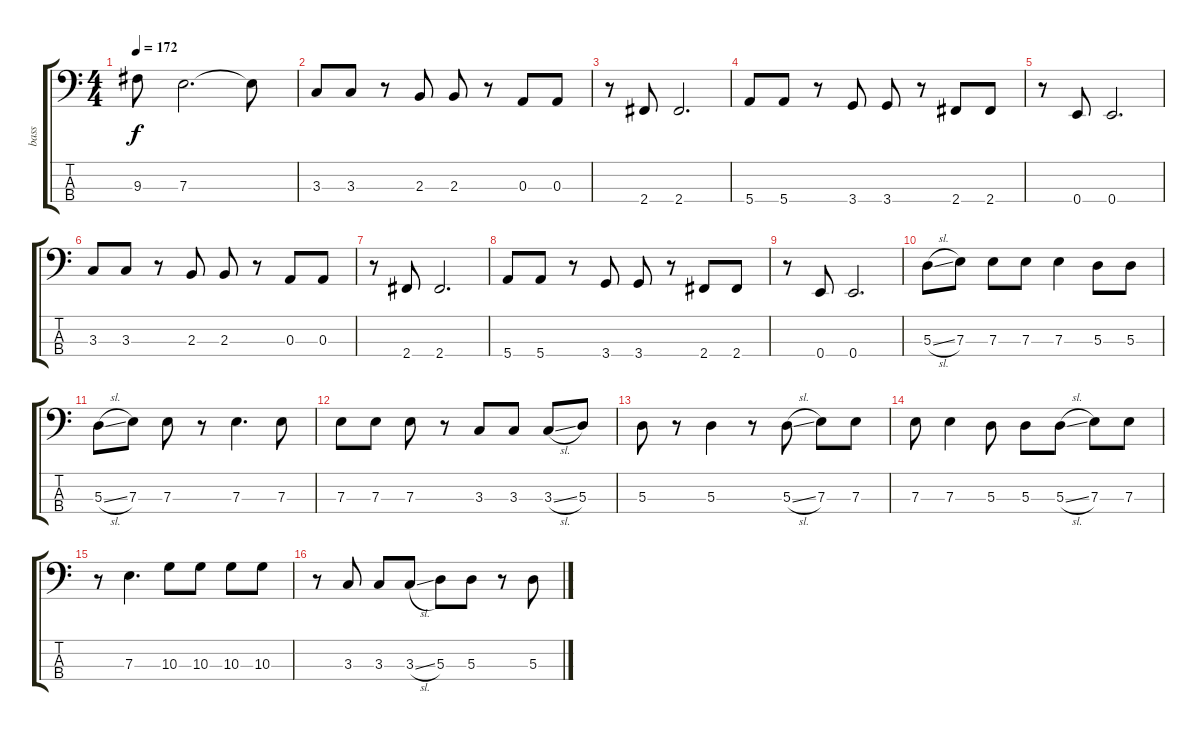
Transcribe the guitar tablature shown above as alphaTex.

\track ("bass" "bass") {solo instrument electricbassfinger}
\staff {score tabs}
\tuning (G2 D2 A1 E1) {hide}
\ts (4 4)
\tempo 172
\clef f4
\ks c
9.3{t}.8{dy f} 7.3.2{d} 7.3{t}.8 |
3.3.8 3.3.8 r.8 2.3.8 2.3.8 r.8 0.3.8 0.3.8 |
r.8 2.4.8 2.4.2{d} |
5.4.8 5.4.8 r.8 3.4.8 3.4.8 r.8 2.4.8 2.4.8 |
r.8 0.4.8 0.4.2{d} |
3.3.8 3.3.8 r.8 2.3.8 2.3.8 r.8 0.3.8 0.3.8 |
r.8 2.4.8 2.4.2{d} |
5.4.8 5.4.8 r.8 3.4.8 3.4.8 r.8 2.4.8 2.4.8 |
r.8 0.4.8 0.4.2{d} |
5.3{sl}.8 7.3.8 7.3.8 7.3.8 7.3.4 5.3.8 5.3.8 |
5.3{sl}.8 7.3.8 7.3.8 r.8 7.3.4{d} 7.3.8 |
7.3.8 7.3.8 7.3.8 r.8 3.3.8 3.3.8 3.3{sl}.8 5.3.8 |
5.3.8 r.8 5.3.4 r.8 5.3{sl}.8 7.3.8 7.3.8 |
7.3.8 7.3.4 5.3.8 5.3.8 5.3{sl}.8 7.3.8 7.3.8 |
r.8 7.3.4{d} 10.3.8 10.3.8 10.3.8 10.3.8 |
r.8 3.3.8 3.3.8 3.3{sl}.8 5.3.8 5.3.8 r.8 5.3.8
